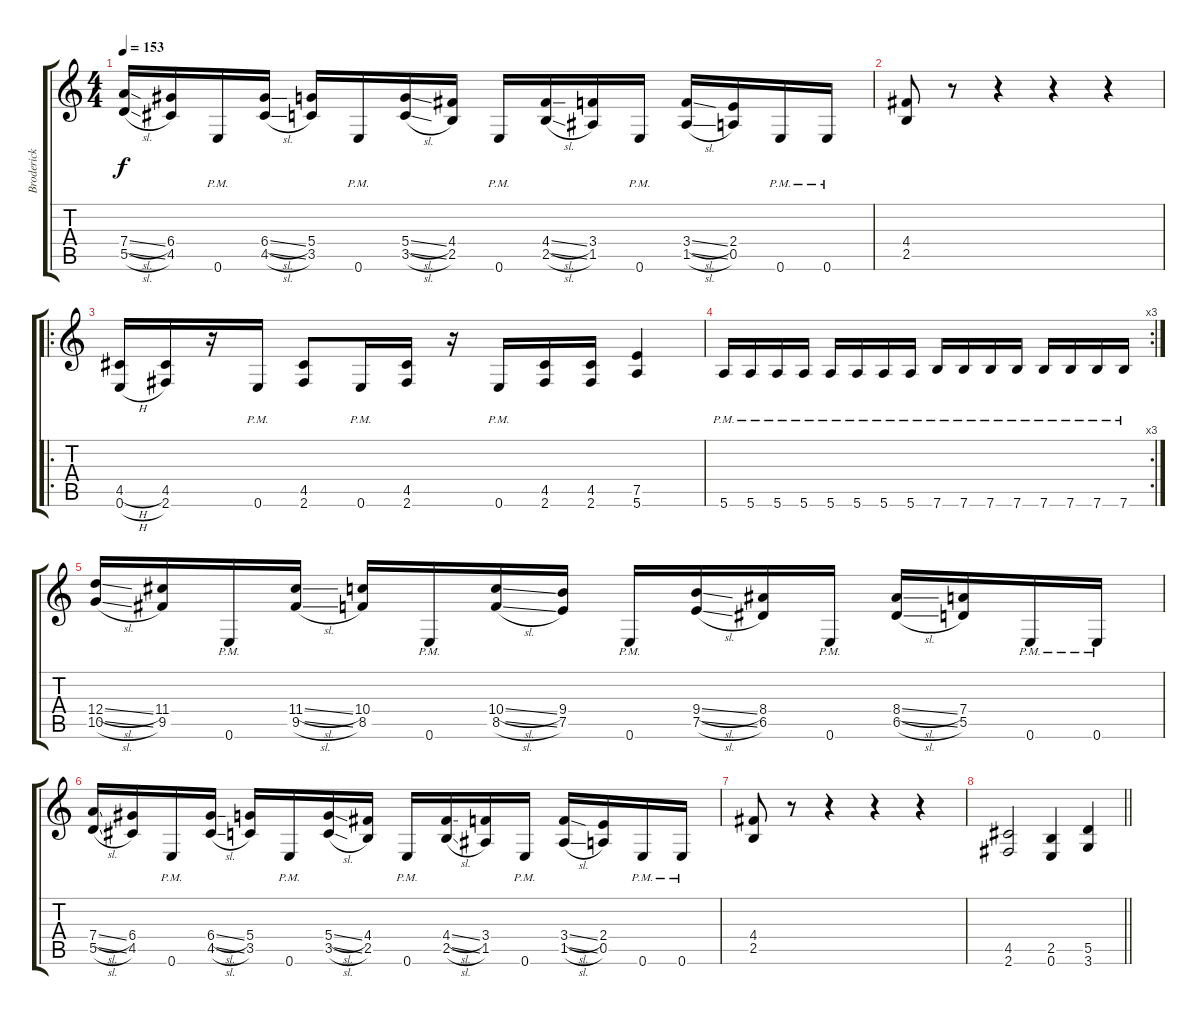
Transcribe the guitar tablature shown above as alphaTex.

\track ("Broderick" "Broderick") {instrument distortionguitar}
\staff {score tabs}
\tuning (E4 B3 G3 D3 A2 E2) {hide}
\ts (4 4)
\tempo 153
\clef g2
\ks c
(7.4{sl} 5.5{sl}).16{dy f} (6.4 4.5).16 0.6{pm}.16 (6.4{sl} 4.5{sl}).16 (5.4 3.5).16 0.6{pm}.16 (5.4{sl} 3.5{sl}).16 (4.4 2.5).16 0.6{pm}.16 (4.4{sl} 2.5{sl}).16 (3.4 1.5).16 0.6{pm}.16 (3.4{sl} 1.5{sl}).16 (2.4 0.5).16 0.6{pm}.16 0.6{pm}.16 |
(4.4 2.5).8 r.8 r.4 r.4 r.4 |
\ro
(4.5{h} 0.6{h}).16 (4.5 2.6).16 r.16 0.6{pm}.16 (4.5 2.6).8 0.6{pm}.16 (4.5 2.6).16 r.16 0.6{pm}.16 (4.5 2.6).16 (4.5 2.6).16 (7.5 5.6).4 |
\rc 3
5.6{pm}.16 5.6{pm}.16 5.6{pm}.16 5.6{pm}.16 5.6{pm}.16 5.6{pm}.16 5.6{pm}.16 5.6{pm}.16 7.6{pm}.16 7.6{pm}.16 7.6{pm}.16 7.6{pm}.16 7.6{pm}.16 7.6{pm}.16 7.6{pm}.16 7.6{pm}.16 |
(12.4{sl} 10.5{sl}).16 (11.4 9.5).16 0.6{pm}.16 (11.4{sl} 9.5{sl}).16 (10.4 8.5).16 0.6{pm}.16 (10.4{sl} 8.5{sl}).16 (9.4 7.5).16 0.6{pm}.16 (9.4{sl} 7.5{sl}).16 (8.4 6.5).16 0.6{pm}.16 (8.4{sl} 6.5{sl}).16 (7.4 5.5).16 0.6{pm}.16 0.6{pm}.16 |
(7.4{sl} 5.5{sl}).16 (6.4 4.5).16 0.6{pm}.16 (6.4{sl} 4.5{sl}).16 (5.4 3.5).16 0.6{pm}.16 (5.4{sl} 3.5{sl}).16 (4.4 2.5).16 0.6{pm}.16 (4.4{sl} 2.5{sl}).16 (3.4 1.5).16 0.6{pm}.16 (3.4{sl} 1.5{sl}).16 (2.4 0.5).16 0.6{pm}.16 0.6{pm}.16 |
(4.4 2.5).8 r.8 r.4 r.4 r.4 |
\barLineRight lightlight
(4.5 2.6).2{volume 10} (2.5 0.6).4 (5.5 3.6).4
